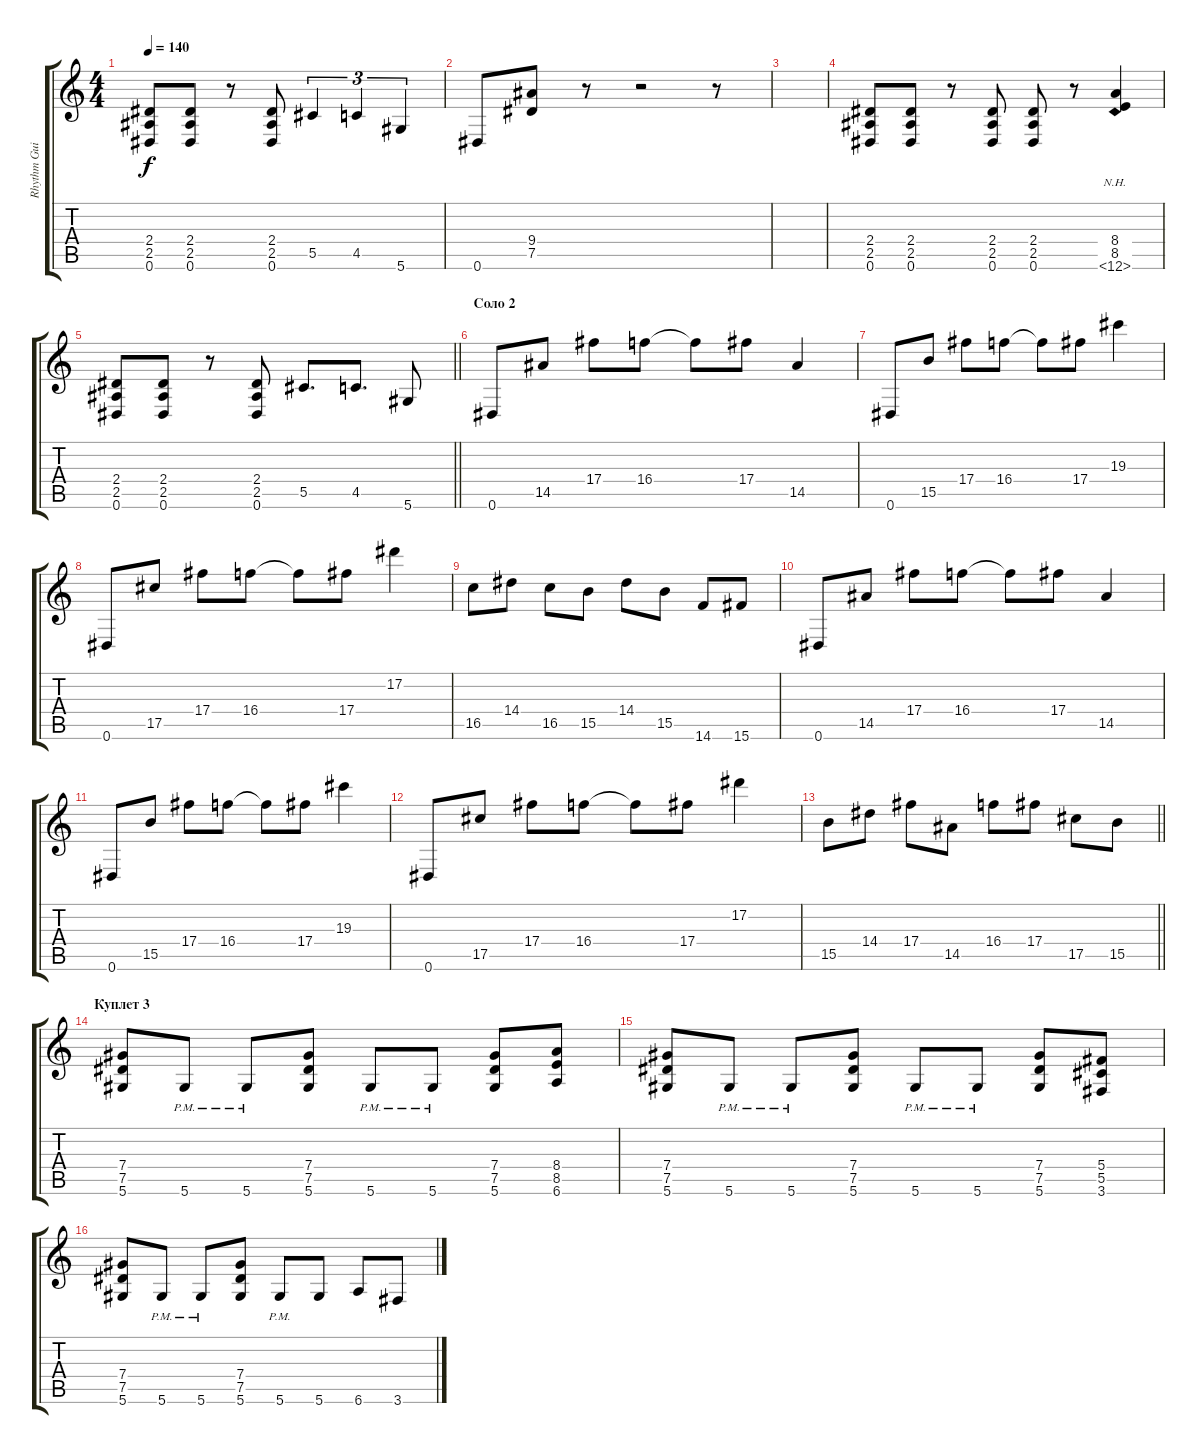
\track ("Rhythm Guitar Right" "Rhythm Gui") {instrument distortionguitar}
\staff {score tabs}
\tuning (Eb4 Bb3 Gb3 Db3 Ab2 Eb2) {hide}
\ts (4 4)
\tempo 140
\clef g2
\ks c
(2.4 2.5 0.6).8{dy f} (2.4 2.5 0.6).8 r.8 (2.4 2.5 0.6).8 5.5.4{tu (3 2)} 4.5.4{tu (3 2)} 5.6.4{tu (3 2)} |
0.6.8 (9.4 7.5).8 r.8 r.2 r.8 |
|
(2.4 2.5 0.6).8 (2.4 2.5 0.6).8 r.8 (2.4 2.5 0.6).8 (2.4 2.5 0.6).8 r.8 (8.4 8.5 6.6{nh}).4 |
\barLineRight lightlight
(2.4 2.5 0.6).8 (2.4 2.5 0.6).8 r.8 (2.4 2.5 0.6).8 5.5.8{d} 4.5.8{d} 5.6.8 |
\section ("" "Соло 2")
0.6.8 14.5.8 17.4.8 16.4.8 16.4{t}.8 17.4.8 14.5.4 |
0.6.8 15.5.8 17.4.8 16.4.8 16.4{t}.8 17.4.8 19.3.4 |
0.6.8 17.5.8 17.4.8 16.4.8 16.4{t}.8 17.4.8 17.2.4 |
16.5.8 14.4.8 16.5.8 15.5.8 14.4.8 15.5.8 14.6.8 15.6.8 |
0.6.8 14.5.8 17.4.8 16.4.8 16.4{t}.8 17.4.8 14.5.4 |
0.6.8 15.5.8 17.4.8 16.4.8 16.4{t}.8 17.4.8 19.3.4 |
0.6.8 17.5.8 17.4.8 16.4.8 16.4{t}.8 17.4.8 17.2.4 |
\barLineRight lightlight
15.5.8 14.4.8 17.4.8 14.5.8 16.4.8 17.4.8 17.5.8 15.5.8 |
\section ("" "Куплет 3")
(7.4 7.5 5.6).8 5.6{pm}.8 5.6{pm}.8 (7.4 7.5 5.6).8 5.6{pm}.8 5.6{pm}.8 (7.4 7.5 5.6).8 (8.4 8.5 6.6).8 |
(7.4 7.5 5.6).8 5.6{pm}.8 5.6{pm}.8 (7.4 7.5 5.6).8 5.6{pm}.8 5.6{pm}.8 (7.4 7.5 5.6).8 (5.4 5.5 3.6).8 |
(7.4 7.5 5.6).8 5.6{pm}.8 5.6{pm}.8 (7.4 7.5 5.6).8 5.6{pm}.8 5.6.8 6.6.8 3.6.8
